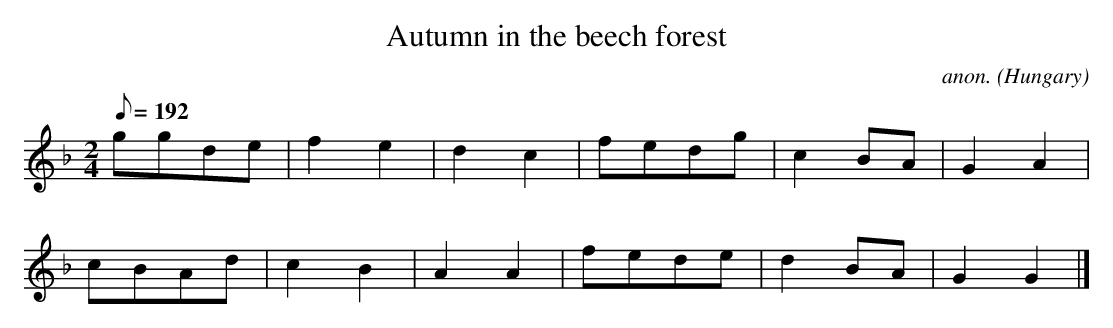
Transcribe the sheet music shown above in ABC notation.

X:1
T:Autumn in the beech forest
C:anon.
O:Hungary
M:2/4
L:1/8
Q:192
K:Gdor
ggde|f2e2|d2c2|fedg|c2BA|G2A2|
cBAd|c2B2|A2A2|fede|d2BA|G2G2|]
